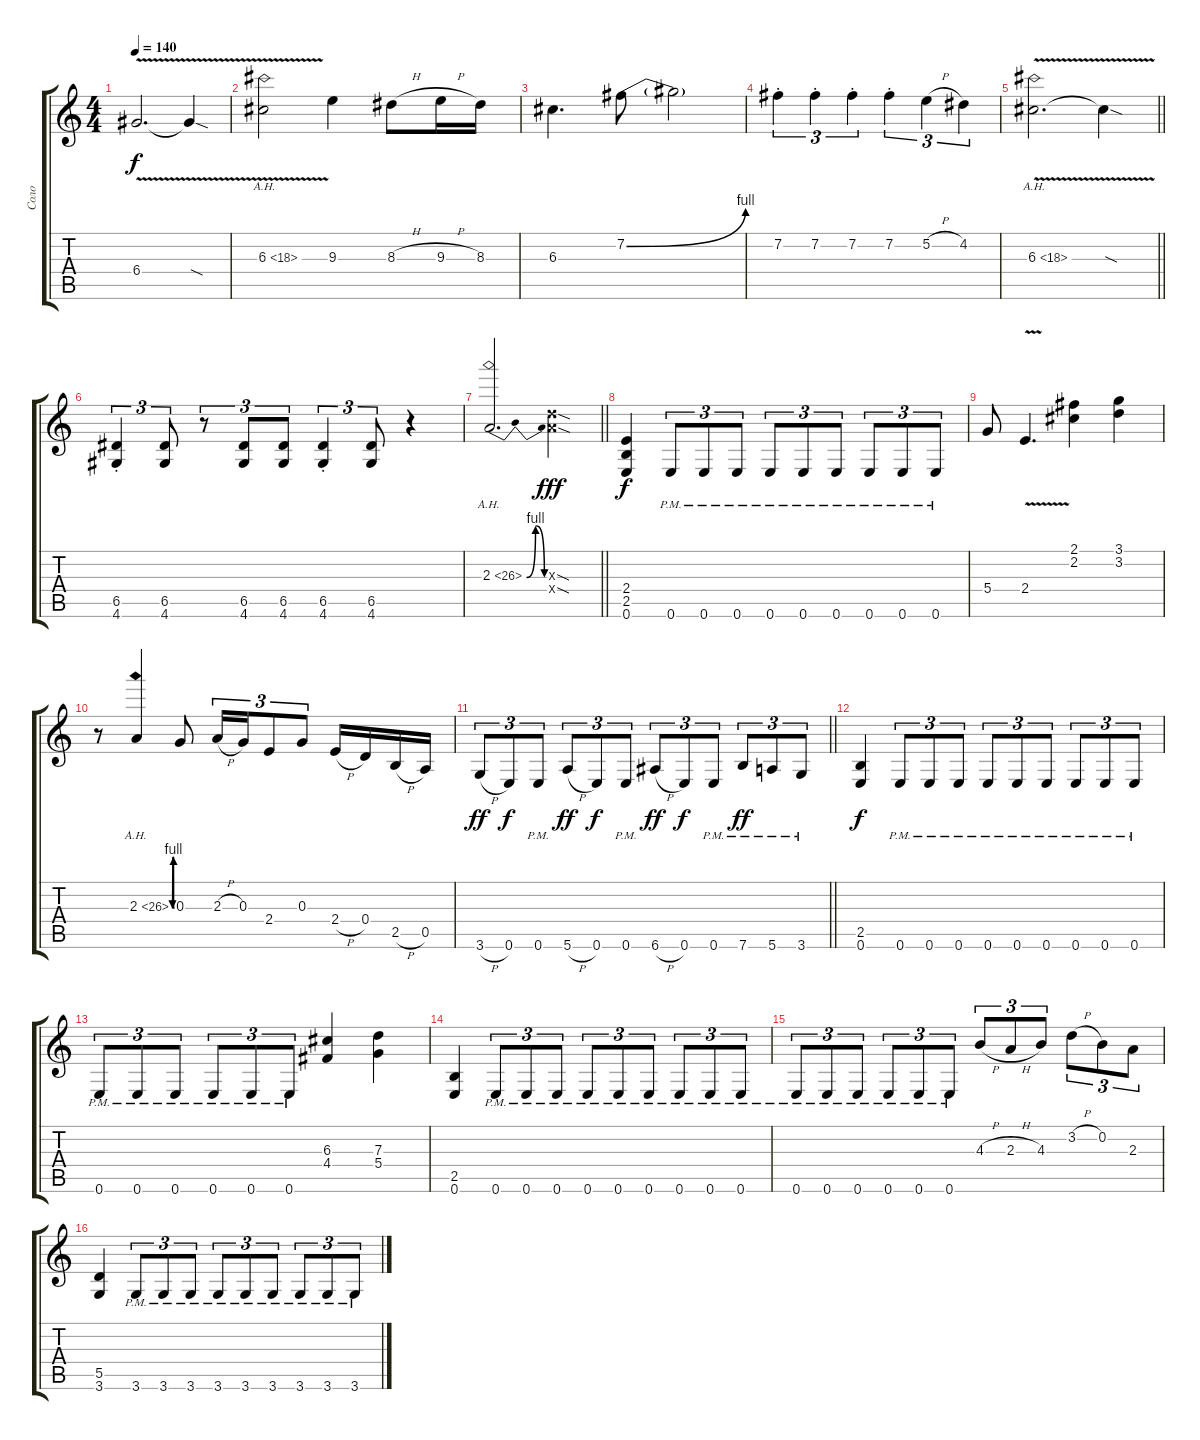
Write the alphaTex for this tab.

\track ("Соло" "Соло") {instrument distortionguitar}
\staff {score tabs}
\tuning (E4 B3 G3 D3 A2 E2) {hide}
\ts (4 4)
\tempo 140
\clef g2
\ks c
6.4{v t}.2{d dy f} 6.4{sod t}.4 |
6.3{ah 12 v}.2 9.3.4 8.3{h}.8 9.3{h}.16 8.3.16 |
6.3.4{d} 7.2{be (bend 0 0 60 4)}.8 7.2{t}.2 |
7.2{st}.4{tu (3 2)} 7.2{st}.4{tu (3 2)} 7.2{st}.4{tu (3 2)} 7.2{st}.4{tu (3 2)} 5.2{h}.4{tu (3 2)} 4.2.4{tu (3 2)} |
\barLineRight lightlight
6.3{ah 12 v}.2{d} 6.3{sod t}.4 |
(6.5{st} 4.6{st}).4{tu (3 2)} (6.5 4.6).8{tu (3 2)} r.8{tu (3 2)} (6.5 4.6).8{tu (3 2)} (6.5 4.6).8{tu (3 2)} (6.5{st} 4.6{st}).4{tu (3 2)} (6.5 4.6).8{tu (3 2)} r.4 |
\barLineRight lightlight
2.3{be (bendrelease 0 0 7 4 25 4 60 0) ah 24}.2{d} (7.3{sod x} 7.4{sod x}).4{dy fff} |
(2.4 2.5 0.6).4{dy f} 0.6{pm}.8{tu (3 2)} 0.6{pm}.8{tu (3 2)} 0.6{pm}.8{tu (3 2)} 0.6{pm}.8{tu (3 2)} 0.6{pm}.8{tu (3 2)} 0.6{pm}.8{tu (3 2)} 0.6{pm}.8{tu (3 2)} 0.6{pm}.8{tu (3 2)} 0.6{pm}.8{tu (3 2)} |
5.4.8 2.4{v}.4{d} (2.1 2.2).4 (3.1 3.2).4 |
r.8 2.3{be (custom 0 0 6 4 30 4 46 0 60 0) ah 24}.4 0.3.8 2.3{h}.16{tu (3 2)} 0.3.16{tu (3 2)} 2.4.8{tu (3 2)} 0.3.8{tu (3 2)} 2.4{h}.16 0.4.16 2.5{h}.16 0.5.16 |
\barLineRight lightlight
3.6{h}.8{tu (3 2) dy ff} 0.6.8{tu (3 2) dy f} 0.6{pm}.8{tu (3 2)} 5.6{h}.8{tu (3 2) dy ff} 0.6.8{tu (3 2) dy f} 0.6{pm}.8{tu (3 2)} 6.6{h}.8{tu (3 2) dy ff} 0.6.8{tu (3 2) dy f} 0.6{pm}.8{tu (3 2)} 7.6{pm}.8{tu (3 2) dy ff} 5.6{pm}.8{tu (3 2)} 3.6{pm}.8{tu (3 2)} |
(2.5 0.6).4{dy f} 0.6{pm}.8{tu (3 2)} 0.6{pm}.8{tu (3 2)} 0.6{pm}.8{tu (3 2)} 0.6{pm}.8{tu (3 2)} 0.6{pm}.8{tu (3 2)} 0.6{pm}.8{tu (3 2)} 0.6{pm}.8{tu (3 2)} 0.6{pm}.8{tu (3 2)} 0.6{pm}.8{tu (3 2)} |
0.6{pm}.8{tu (3 2)} 0.6{pm}.8{tu (3 2)} 0.6{pm}.8{tu (3 2)} 0.6{pm}.8{tu (3 2)} 0.6{pm}.8{tu (3 2)} 0.6{pm}.8{tu (3 2)} (6.3 4.4).4 (7.3 5.4).4 |
(2.5 0.6).4 0.6{pm}.8{tu (3 2)} 0.6{pm}.8{tu (3 2)} 0.6{pm}.8{tu (3 2)} 0.6{pm}.8{tu (3 2)} 0.6{pm}.8{tu (3 2)} 0.6{pm}.8{tu (3 2)} 0.6{pm}.8{tu (3 2)} 0.6{pm}.8{tu (3 2)} 0.6{pm}.8{tu (3 2)} |
0.6{pm}.8{tu (3 2)} 0.6{pm}.8{tu (3 2)} 0.6{pm}.8{tu (3 2)} 0.6{pm}.8{tu (3 2)} 0.6{pm}.8{tu (3 2)} 0.6{pm}.8{tu (3 2)} 4.3{h}.8{tu (3 2)} 2.3{h}.8{tu (3 2)} 4.3.8{tu (3 2)} 3.2{h}.8{tu (3 2)} 0.2.8{tu (3 2)} 2.3.8{tu (3 2)} |
(5.5 3.6).4 3.6{pm}.8{tu (3 2)} 3.6{pm}.8{tu (3 2)} 3.6{pm}.8{tu (3 2)} 3.6{pm}.8{tu (3 2)} 3.6{pm}.8{tu (3 2)} 3.6{pm}.8{tu (3 2)} 3.6{pm}.8{tu (3 2)} 3.6{pm}.8{tu (3 2)} 3.6{pm}.8{tu (3 2)}
